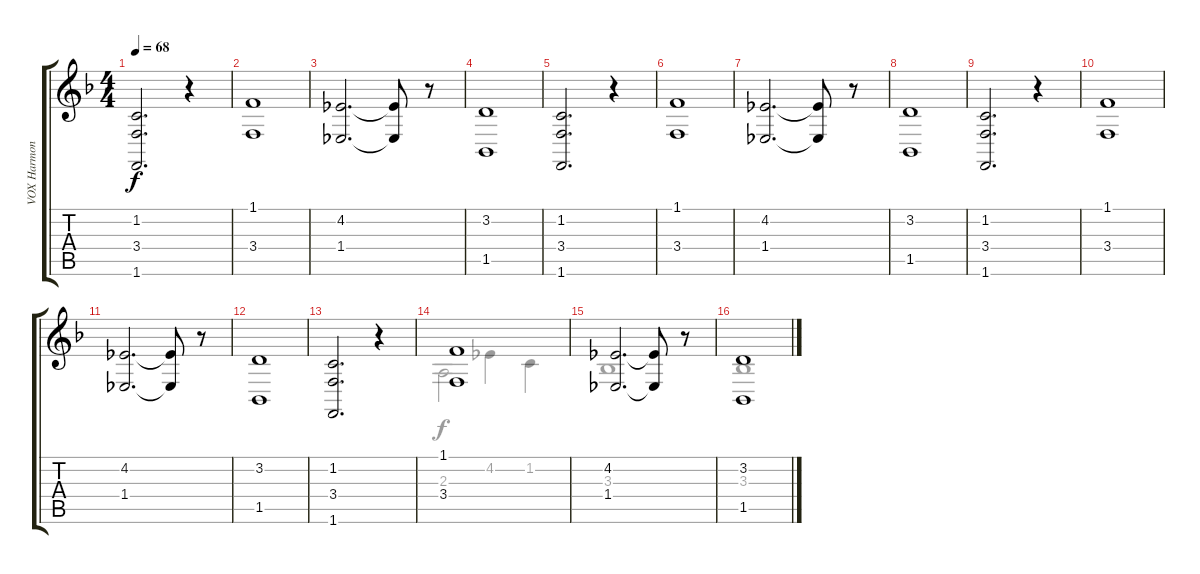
\track ("VOX Harmonies" "VOX Harmon") {instrument choiraahs}
\staff {score tabs}
\tuning (E4 B3 G3 D3 A2 E2) {hide}
\voice
\ts (4 4)
\tempo 68
\clef g2
\ks f
(1.2 3.4 1.6).2{d dy f} r.4 |
(1.1 3.4).1{instrument stringensemble1} |
(4.2 1.4).2{d} (4.2{t} 1.4{t}).8 r.8 |
(3.2 1.5).1 |
(1.2 3.4 1.6).2{d} r.4 |
(1.1 3.4).1{instrument stringensemble1} |
(4.2 1.4).2{d} (4.2{t} 1.4{t}).8 r.8 |
(3.2 1.5).1 |
(1.2 3.4 1.6).2{d} r.4 |
(1.1 3.4).1{instrument stringensemble1} |
(4.2 1.4).2{d} (4.2{t} 1.4{t}).8 r.8 |
(3.2 1.5).1 |
(1.2 3.4 1.6).2{d} r.4 |
(1.1 3.4).1{instrument stringensemble1} |
(4.2 1.4).2{d} (4.2{t} 1.4{t}).8 r.8 |
(3.2 1.5).1
\voice
\clef g2
\ottava regular
\simile none
\ks f
|
|
|
|
|
|
|
|
|
|
|
|
|
2.3.2 4.2.4 1.2.4 |
3.3.1 |
3.3.1
